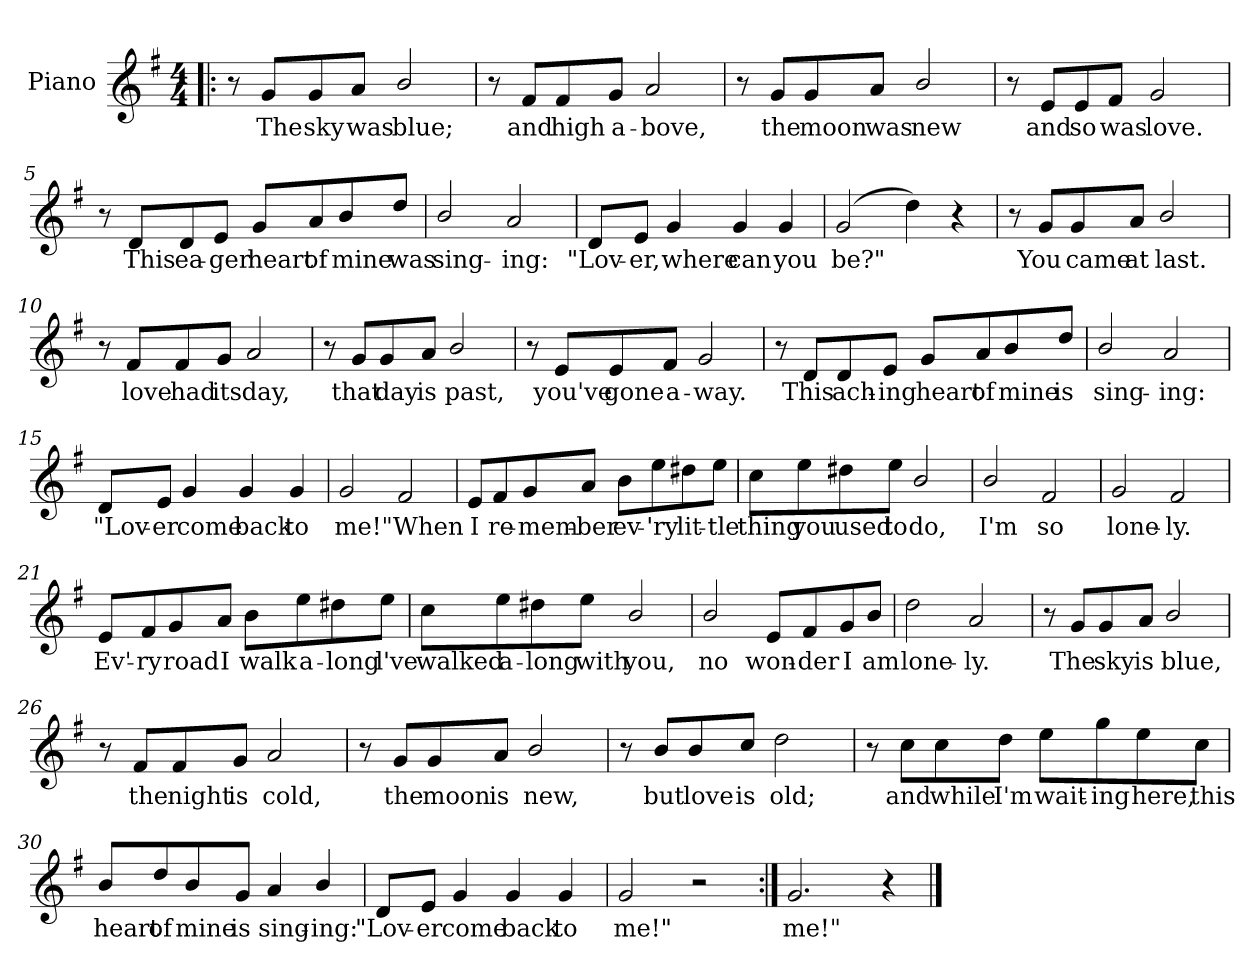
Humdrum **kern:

**kern	**text
*part1	*part1
*staff1	*staff1
*I"Piano	*
*I'Pno	*
*clefG2	*
*k[f#]	*
*G:	*
*M4/4	*
=1!|:	=1!|:
8r	.
8g/L	The
8g/	sky
8a/J	was
2b/	blue;
=2	=2
8r	.
8f#/L	and
8f#/	high
8g/J	a-
2a/	-bove,
=3	=3
8r	.
8g/L	the
8g/	moon
8a/J	was
2b/	new
!!LO:LB:g=z
=4	=4
8r	.
8e/L	and
8e/	so
8f#/J	was
2g/	love.
=5	=5
8r	.
8d/L	This
8d/	ea-
8e/J	-ger
8g/L	heart
8a/	of
8b/	mine
8dd/J	was
!!LO:LB:g=z
=6	=6
2b/	sing-
2a/	-ing:
=7	=7
8d/L	"Lov-
8e/J	-er,
4g/	where
4g/	can
4g/	you
=8	=8
(2g/	be?"
4dd\)	.
4r	.
=9	=9
8r	.
8g/L	You
8g/	came
8a/J	at
2b/	last.
=10	=10
8r	.
8f#/L	love
8f#/	had
8g/J	its
2a/	day,
!!LO:LB:g=z
=11	=11
8r	.
8g/L	that
8g/	day
8a/J	is
2b/	past,
=12	=12
8r	.
8e/L	you've
8e/	gone
8f#/J	a-
2g/	way.
=13	=13
8r	.
8d/L	This
8d/	ach-
8e/J	-ing
8g/L	heart
8a/	of
8b/	mine
8dd/J	is
=14	=14
2b/	sing-
2a/	-ing:
!!LO:LB:g=z
=15	=15
8d/L	"Lov-
8e/J	-er
4g/	come
4g/	back
4g/	to
=16	=16
2g/	me!"
2f#/	When
=17	=17
8e/L	I
8f#/	re-
8g/	-mem-
8a/J	-ber
8b\L	ev-
8ee\	-'ry
8dd#X\	lit-
8ee\J	-tle
!!LO:LB:g=z
=18	=18
8cc\L	thing
8ee\	you
8dd#X\	used
8ee\J	to
2b/	do,
=19	=19
2b/	I'm
2f#/	so
=20	=20
2g/	lone-
2f#/	-ly.
=21	=21
8e/L	Ev'-
8f#/	-ry
8g/	road
8a/J	I
8b\L	walk
8ee\	a-
8dd#X\	-long
8ee\J	l've
!!LO:LB:g=z
=22	=22
8cc\L	walked
8ee\	a-
8dd#X\	-long
8ee\J	with
2b/	you,
=23	=23
2b/	no
8e/L	won-
8f#/	-der
8g/	I
8b/J	am
=24	=24
2dd\	lone-
2a/	-ly.
=25	=25
8r	.
8g/L	The
8g/	sky
8a/J	is
2b/	blue,
!!LO:LB:g=z
=26	=26
8r	.
8f#/L	the
8f#/	night
8g/J	is
2a/	cold,
=27	=27
8r	.
8g/L	the
8g/	moon
8a/J	is
2b/	new,
=28	=28
8r	.
8b/L	but
8b/	love
8cc/J	is
2dd\	old;
!!LO:PB:g=z
=29	=29
8r	.
8cc\L	and
8cc\	while
8dd\J	I'm
8ee\L	wait-
8gg\	-ing
8ee\	here,
8cc\J	this
=30	=30
8b/L	heart
8dd/	of
8b/	mine
8g/J	is
4a/	sing-
4b/	-ing:
!!LO:LB:g=z
=31	=31
8d/L	"Lov-
8e/J	-er
4g/	come
4g/	back
4g/	to
=32	=32
2g/	me!"
2r	.
=33:|!	=33:|!
2.g/	me!"
4r	.
==	==
*-	*-
